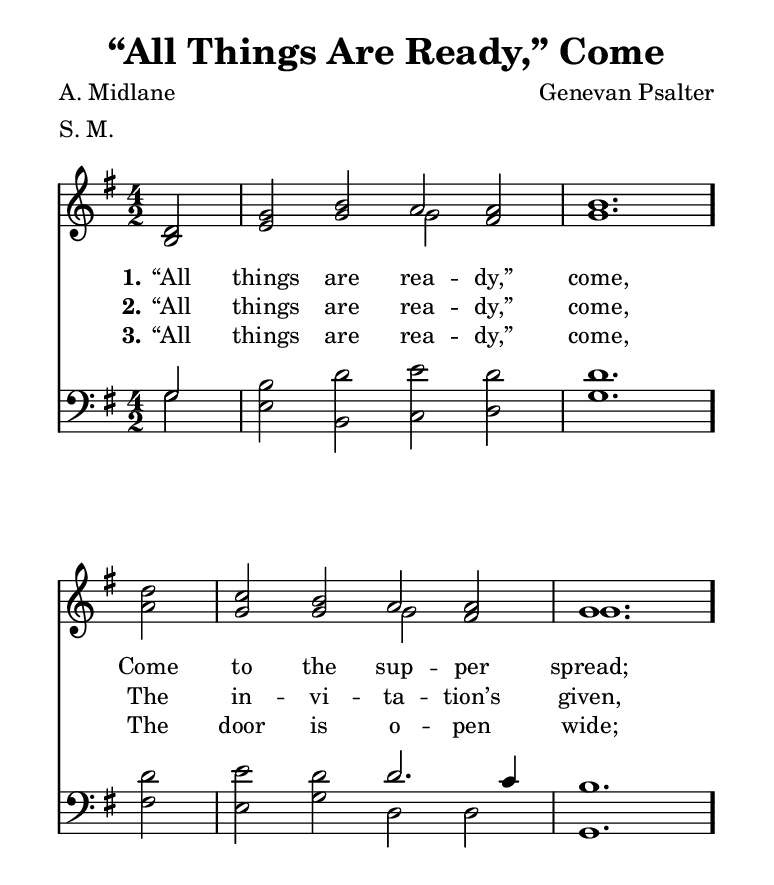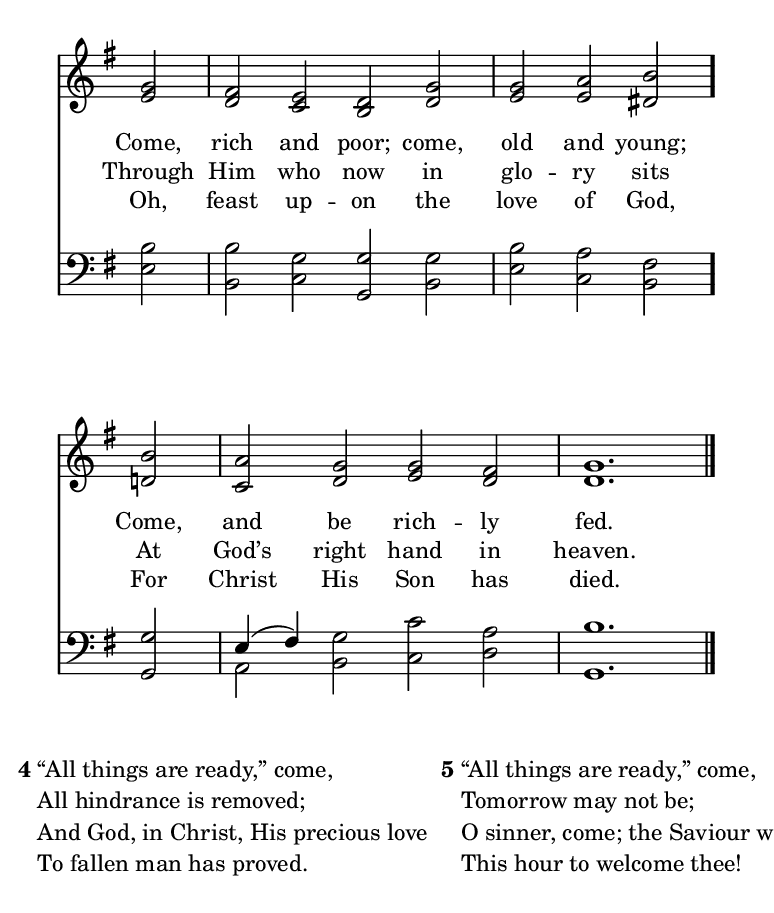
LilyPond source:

\include "common/global.ily"
\paper {
  \include "common/paper.ily"
  ragged-bottom = ##t
  system-count = #(cond (is-eogsized 2) (#t #f))
  system-system-spacing.padding = 11
}

\header{
  %gospel
  hymnnumber = "121"
  title = "“All Things Are Ready,” Come"
  tunename = "St. Michael"
  meter = "S. M."
  poet = "A. Midlane"
  composer = "Genevan Psalter"
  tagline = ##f
}

% for fermata in MIDI
ta = { \tempo 2=80 }
tb = { \tempo 2=40 }

patternAA = { c2 | c2      c2 c2  c2 | c1. }
patternAB = { c2 | c2      c2 c2. c4 | c1. }
patternAC = { c2 | c4( c4) c2 c2  c2 | c1. }

patternBA = { c2 }

global = {
  \include "common/overrides.ily"
  \override Staff.TimeSignature.style = #'numbered
  \time 4/2
  \override Score.MetronomeMark.transparent = ##t % hide all fermata changes too
  \ta
  \key g \major
  \partial 2
  \autoBeamOff
}

notesSoprano = {
\global
\relative c' {

  \changePitch \patternAA { d | g b a a | b }
  \changePitch \patternAA { d | c b a a | g }
  \changePitch \patternBA { g | fis e d g | g a b }
  \changePitch \patternAA { b | a g g fis | g }

  \bar "|."

}
}

notesAlto = {
\global
\relative e' {

  \changePitch \patternAA { b | e g g fis | g }
  \changePitch \patternAA { a | g g g fis | g }
  \changePitch \patternBA { e | d c b d | e e dis }
  \changePitch \patternAA { d! | c d e d | d }

}
}

notesTenor = {
\global
\relative a {

  \changePitch \patternAA { g | b d e d | d }
  \changePitch \patternAB { d | e d d c | b }
  \changePitch \patternBA { b | b g g g | b a fis }
  \changePitch \patternAC { g | e( fis) g c a | b }

}
}

notesBass = {
\global
\relative f {

  \changePitch \patternAA { g | e b c d | g }
  \changePitch \patternAA { fis | e g d d | g, }
  \changePitch \patternBA { e' | b c g b | e c b }
  \changePitch \patternAA { g | a b c d | g, }

}
}

wordsA = \lyricmode {
\set stanza = "1."

“All things are rea -- dy,” come, \bar "."
Come to the sup -- per spread; \bar "." \break
Come, rich and poor; come, old and young; \bar "."
Come, and be rich -- ly fed. \bar "." \break

}

wordsB = \lyricmode {
\set stanza = "2."

“All things are rea -- dy,” come,

The in -- vi -- ta -- tion’s given,
Through Him who now in glo -- ry sits
At God’s right hand in heaven.

}

wordsC = \lyricmode {
\set stanza = "3."

“All things are rea -- dy,” come,
The door is o -- pen wide;
Oh, feast up -- on the love of God,
For Christ His Son has died.

}

wordsD = \markuplist {

\line { “All things are ready,” come, }
\line { All hindrance is removed; }
\line { And God, in Christ, His precious love }
\line { To fallen man has proved. }

}

wordsE = \markuplist {

\line { “All things are ready,” come, }
\line { Tomorrow may not be; }
\line { O sinner, come; the Saviour waits }
\line { This hour to welcome thee! }

}

\score {
  \context ChoirStaff <<
    \context Staff = upper <<
      \set Staff.autoBeaming = ##f
      \set ChoirStaff.systemStartDelimiter = #'SystemStartBar
      \set ChoirStaff.printPartCombineTexts = ##f
      \partcombine #'(2 . 9) \notesSoprano \notesAlto
      \context NullVoice = sopranos { \voiceOne << \notesSoprano >> }
      \context NullVoice = altos { \voiceTwo << \notesAlto >> }
      \context Lyrics = one   \lyricsto sopranos \wordsA
      \context Lyrics = two   \lyricsto sopranos \wordsB
      \context Lyrics = three \lyricsto sopranos \wordsC
    >>
    \context Staff = men <<
      \set Staff.autoBeaming = ##f
      \clef bass
      \set ChoirStaff.printPartCombineTexts = ##f
      \partcombine #'(2 . 9) \notesTenor \notesBass
      \context NullVoice = tenors { \voiceOne << \notesTenor >> }
      \context NullVoice = basses { \voiceTwo << \notesBass >> }
    >>
  >>
  \layout {
    \include "common/layout.ily"
  }
  \midi{
    \include "common/midi.ily"
  }
}

\noPageBreak

\markup { \fill-line {
  \hspace #0.1
  \line{ \bold 4 \column { \wordsD } }
  \hspace #0.1
  \line{ \bold 5 \column { \wordsE } }
  \hspace #0.1
} }

\version "2.19.49"  % necessary for upgrading to future LilyPond versions.

% vi:set et ts=2 sw=2 ai nocindent syntax=lilypond:
